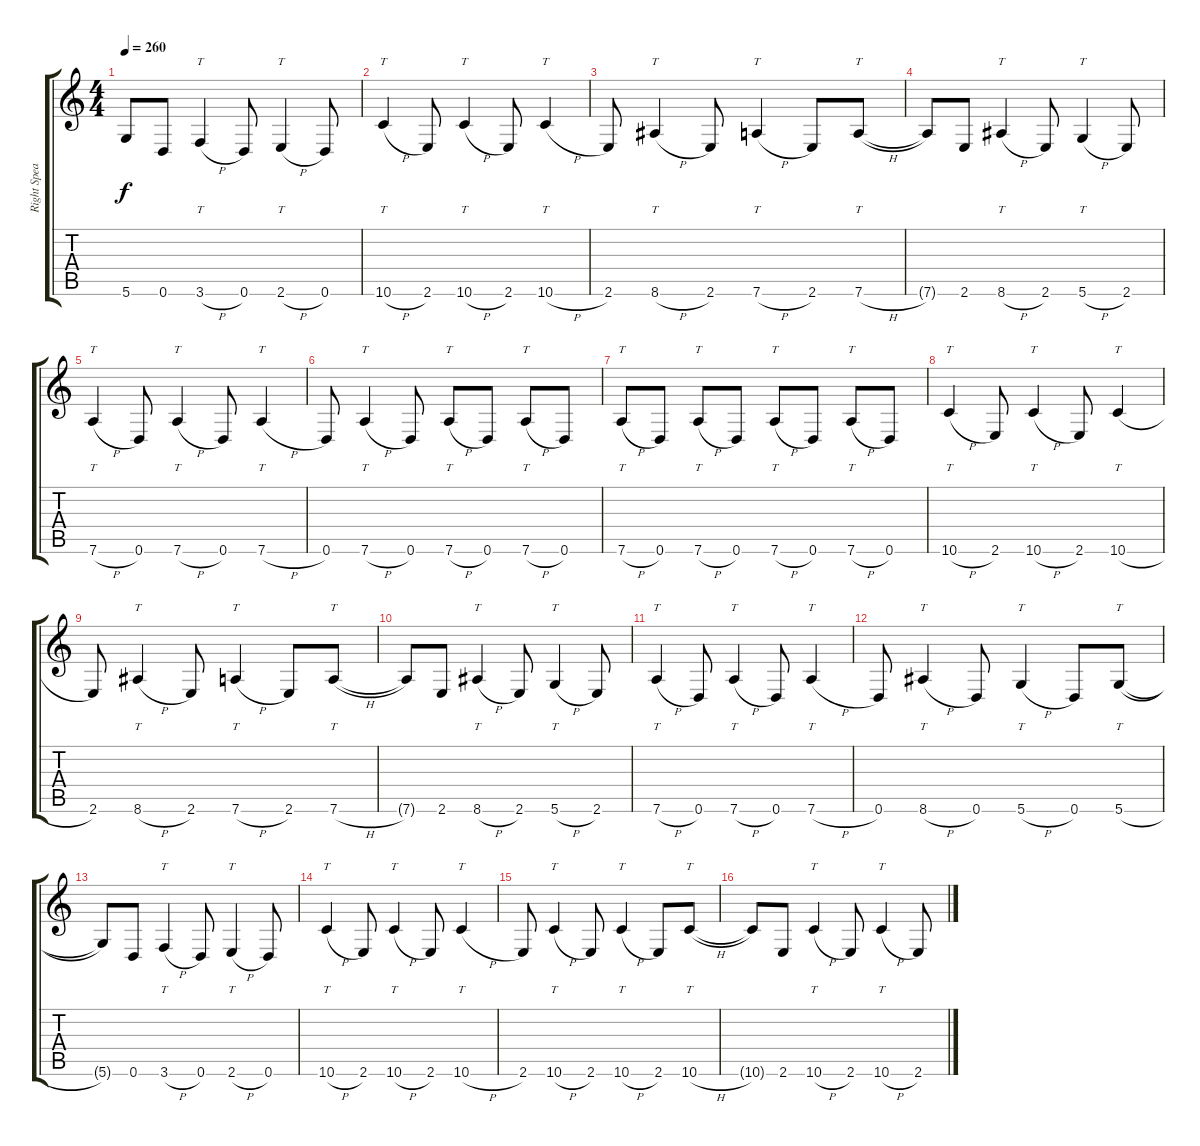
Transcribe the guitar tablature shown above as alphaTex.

\track ("Right Speaker 1" "Right Spea") {instrument distortionguitar}
\staff {score tabs}
\tuning (D4 A3 F3 C3 G2 D2) {hide}
\ts (4 4)
\tempo 260
\clef g2
\ks c
5.6{t}.8{dy f} 0.6.8 3.6{h}.4{tt} 0.6.8 2.6{h}.4{tt} 0.6.8 |
10.6{h}.4{tt} 2.6.8 10.6{h}.4{tt} 2.6.8 10.6{h}.4{tt} |
2.6.8 8.6{h}.4{tt} 2.6.8 7.6{h}.4{tt} 2.6.8 7.6{h}.8{tt} |
7.6{t}.8 2.6.8 8.6{h}.4{tt} 2.6.8 5.6{h}.4{tt} 2.6.8 |
7.6{h}.4{tt} 0.6.8 7.6{h}.4{tt} 0.6.8 7.6{h}.4{tt} |
0.6.8 7.6{h}.4{tt} 0.6.8 7.6{h}.8{tt} 0.6.8 7.6{h}.8{tt} 0.6.8 |
7.6{h}.8{tt} 0.6.8 7.6{h}.8{tt} 0.6.8 7.6{h}.8{tt} 0.6.8 7.6{h}.8{tt} 0.6.8 |
10.6{h}.4{tt} 2.6.8 10.6{h}.4{tt} 2.6.8 10.6{h}.4{tt} |
2.6.8 8.6{h}.4{tt} 2.6.8 7.6{h}.4{tt} 2.6.8 7.6{h}.8{tt} |
7.6{t}.8 2.6.8 8.6{h}.4{tt} 2.6.8 5.6{h}.4{tt} 2.6.8 |
7.6{h}.4{tt} 0.6.8 7.6{h}.4{tt} 0.6.8 7.6{h}.4{tt} |
0.6.8 8.6{h}.4{tt} 0.6.8 5.6{h}.4{tt} 0.6.8 5.6{h}.8{tt} |
5.6{t}.8 0.6.8 3.6{h}.4{tt} 0.6.8 2.6{h}.4{tt} 0.6.8 |
10.6{h}.4{tt} 2.6.8 10.6{h}.4{tt} 2.6.8 10.6{h}.4{tt} |
2.6.8 10.6{h}.4{tt} 2.6.8 10.6{h}.4{tt} 2.6.8 10.6{h}.8{tt} |
10.6{t}.8 2.6.8 10.6{h}.4{tt} 2.6.8 10.6{h}.4{tt} 2.6.8
